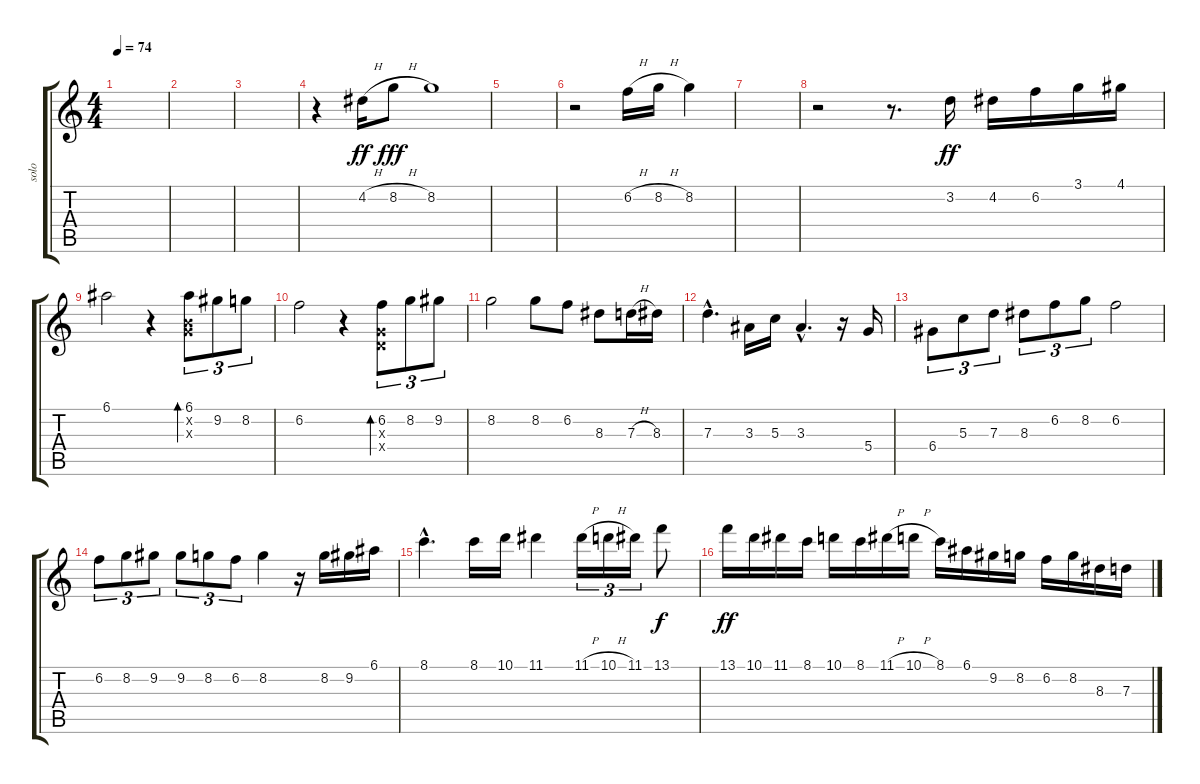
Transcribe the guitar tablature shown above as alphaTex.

\track ("solo" "solo") {instrument acousticguitarsteel}
\staff {score tabs}
\tuning (E4 B3 G3 D3 A2 E2) {hide}
\ts (4 4)
\tempo 74
\clef g2
\ks c
|
|
|
r.4 4.2{h}.16{dy ff} 8.2{h}.8{dy fff} 8.2.1 |
|
r.2 6.2{h}.16 8.2{h}.16 8.2.4 |
|
r.2 r.8{d} 3.2.16{dy ff} 4.2.16 6.2.16 3.1.16 4.1.16 |
6.1.2 r.4 (6.1 0.2{x} 0.3{x}).8{tu (3 2) bd 480} 9.2.8{tu (3 2)} 8.2.8{tu (3 2)} |
6.2.2 r.4 (6.2 0.3{x} 0.4{x}).8{tu (3 2) bd 480} 8.2.8{tu (3 2)} 9.2.8{tu (3 2)} |
8.2.2 8.2.8 6.2.8 8.3.8 7.3{h}.16 8.3.16 |
7.3{hac}.4{d} 3.3.16 5.3.16 3.3{hac}.4{d} r.16 5.4.16 |
6.4.8{tu (3 2)} 5.3.8{tu (3 2)} 7.3.8{tu (3 2)} 8.3.8{tu (3 2)} 6.2.8{tu (3 2)} 8.2.8{tu (3 2)} 6.2.2 |
6.2.8{tu (3 2)} 8.2.8{tu (3 2)} 9.2.8{tu (3 2)} 9.2.8{tu (3 2)} 8.2.8{tu (3 2)} 6.2.8{tu (3 2)} 8.2.4 r.16 8.2.16 9.2.16 6.1.16 |
8.1{hac}.4{d} 8.1.16 10.1.16 11.1.4 11.1{h}.16{tu (3 2)} 10.1{h}.16{tu (3 2)} 11.1.16{tu (3 2)} 13.1.8{dy f} |
13.1.16{dy ff} 10.1.16 11.1.16 8.1.16 10.1.16 8.1.16 11.1{h}.16 10.1{h}.16 8.1.16 6.1.16 9.2.16 8.2.16 6.2.16 8.2.16 8.3.16 7.3.16
